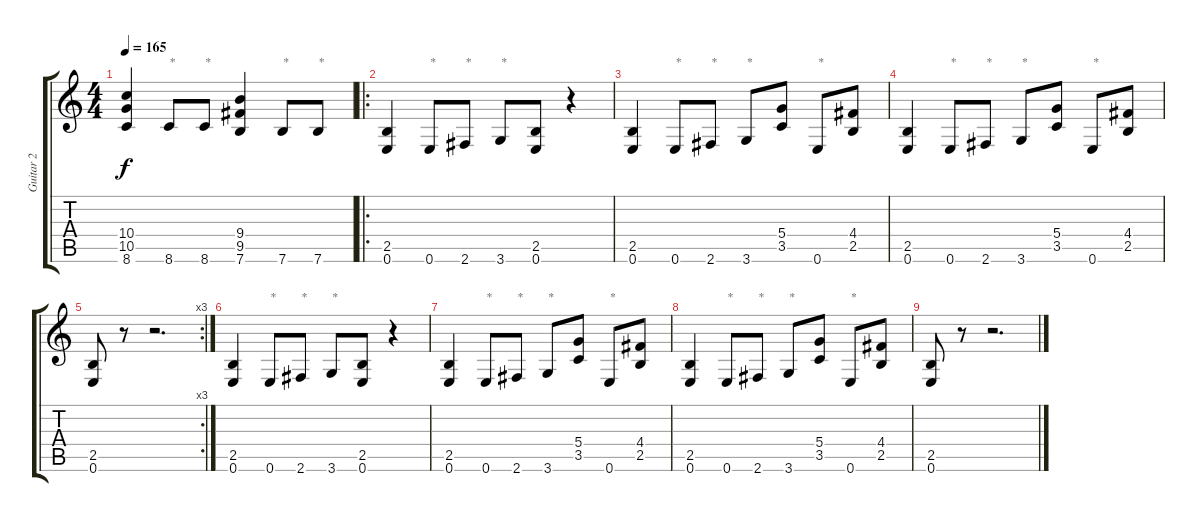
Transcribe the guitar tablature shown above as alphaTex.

\track ("Guitar 2" "Guitar 2") {instrument distortionguitar}
\staff {score tabs}
\tuning (E4 B3 G3 D3 A2 E2) {hide}
\ts (4 4)
\tempo 165
\clef g2
\ks c
(10.4 10.5 8.6).4{dy f} 8.6.8{txt "*"} 8.6.8{txt "*"} (9.4 9.5 7.6).4 7.6.8{txt "*"} 7.6.8{txt "*"} |
\ro
(2.5 0.6).4 0.6.8{txt "*"} 2.6.8{txt "*"} 3.6.8{txt "*"} (2.5 0.6).8 r.4 |
(2.5 0.6).4 0.6.8{txt "*"} 2.6.8{txt "*"} 3.6.8{txt "*"} (5.4 3.5).8 0.6.8{txt "*"} (4.4 2.5).8 |
(2.5 0.6).4 0.6.8{txt "*"} 2.6.8{txt "*"} 3.6.8{txt "*"} (5.4 3.5).8 0.6.8{txt "*"} (4.4 2.5).8 |
\rc 3
(2.5 0.6).8 r.8 r.2{d} |
(2.5 0.6).4 0.6.8{txt "*"} 2.6.8{txt "*"} 3.6.8{txt "*"} (2.5 0.6).8 r.4 |
(2.5 0.6).4 0.6.8{txt "*"} 2.6.8{txt "*"} 3.6.8{txt "*"} (5.4 3.5).8 0.6.8{txt "*"} (4.4 2.5).8 |
(2.5 0.6).4 0.6.8{txt "*"} 2.6.8{txt "*"} 3.6.8{txt "*"} (5.4 3.5).8 0.6.8{txt "*"} (4.4 2.5).8 |
(2.5 0.6).8 r.8 r.2{d}
